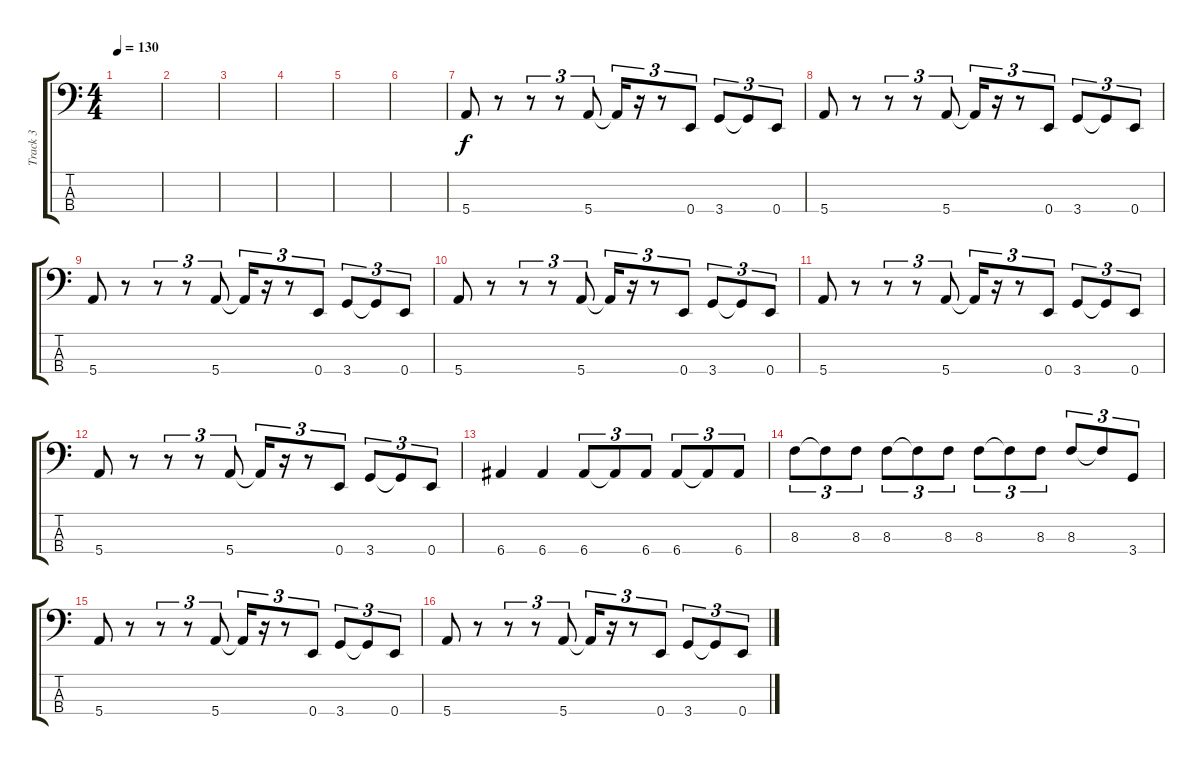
\track ("Track 3" "Track 3") {instrument electricbassfinger}
\staff {score tabs}
\tuning (G2 D2 A1 E1) {hide}
\ts (4 4)
\tempo 130
\clef f4
\ks c
|
|
|
|
|
|
5.4.8 r.8 r.8{tu (3 2)} r.8{tu (3 2)} 5.4.8{tu (3 2)} 5.4{t}.16{tu (3 2)} r.16{tu (3 2)} r.8{tu (3 2)} 0.4.8{tu (3 2)} 3.4.8{tu (3 2)} 3.4{t}.8{tu (3 2)} 0.4.8{tu (3 2)} |
5.4.8 r.8 r.8{tu (3 2)} r.8{tu (3 2)} 5.4.8{tu (3 2)} 5.4{t}.16{tu (3 2)} r.16{tu (3 2)} r.8{tu (3 2)} 0.4.8{tu (3 2)} 3.4.8{tu (3 2)} 3.4{t}.8{tu (3 2)} 0.4.8{tu (3 2)} |
5.4.8 r.8 r.8{tu (3 2)} r.8{tu (3 2)} 5.4.8{tu (3 2)} 5.4{t}.16{tu (3 2)} r.16{tu (3 2)} r.8{tu (3 2)} 0.4.8{tu (3 2)} 3.4.8{tu (3 2)} 3.4{t}.8{tu (3 2)} 0.4.8{tu (3 2)} |
5.4.8 r.8 r.8{tu (3 2)} r.8{tu (3 2)} 5.4.8{tu (3 2)} 5.4{t}.16{tu (3 2)} r.16{tu (3 2)} r.8{tu (3 2)} 0.4.8{tu (3 2)} 3.4.8{tu (3 2)} 3.4{t}.8{tu (3 2)} 0.4.8{tu (3 2)} |
5.4.8 r.8 r.8{tu (3 2)} r.8{tu (3 2)} 5.4.8{tu (3 2)} 5.4{t}.16{tu (3 2)} r.16{tu (3 2)} r.8{tu (3 2)} 0.4.8{tu (3 2)} 3.4.8{tu (3 2)} 3.4{t}.8{tu (3 2)} 0.4.8{tu (3 2)} |
5.4.8 r.8 r.8{tu (3 2)} r.8{tu (3 2)} 5.4.8{tu (3 2)} 5.4{t}.16{tu (3 2)} r.16{tu (3 2)} r.8{tu (3 2)} 0.4.8{tu (3 2)} 3.4.8{tu (3 2)} 3.4{t}.8{tu (3 2)} 0.4.8{tu (3 2)} |
6.4.4 6.4.4 6.4.8{tu (3 2)} 6.4{t}.8{tu (3 2)} 6.4.8{tu (3 2)} 6.4.8{tu (3 2)} 6.4{t}.8{tu (3 2)} 6.4.8{tu (3 2)} |
8.3.8{tu (3 2)} 8.3{t}.8{tu (3 2)} 8.3.8{tu (3 2)} 8.3.8{tu (3 2)} 8.3{t}.8{tu (3 2)} 8.3.8{tu (3 2)} 8.3.8{tu (3 2)} 8.3{t}.8{tu (3 2)} 8.3.8{tu (3 2)} 8.3.8{tu (3 2)} 8.3{t}.8{tu (3 2)} 3.4.8{tu (3 2)} |
5.4.8 r.8 r.8{tu (3 2)} r.8{tu (3 2)} 5.4.8{tu (3 2)} 5.4{t}.16{tu (3 2)} r.16{tu (3 2)} r.8{tu (3 2)} 0.4.8{tu (3 2)} 3.4.8{tu (3 2)} 3.4{t}.8{tu (3 2)} 0.4.8{tu (3 2)} |
5.4.8 r.8 r.8{tu (3 2)} r.8{tu (3 2)} 5.4.8{tu (3 2)} 5.4{t}.16{tu (3 2)} r.16{tu (3 2)} r.8{tu (3 2)} 0.4.8{tu (3 2)} 3.4.8{tu (3 2)} 3.4{t}.8{tu (3 2)} 0.4.8{tu (3 2)}
